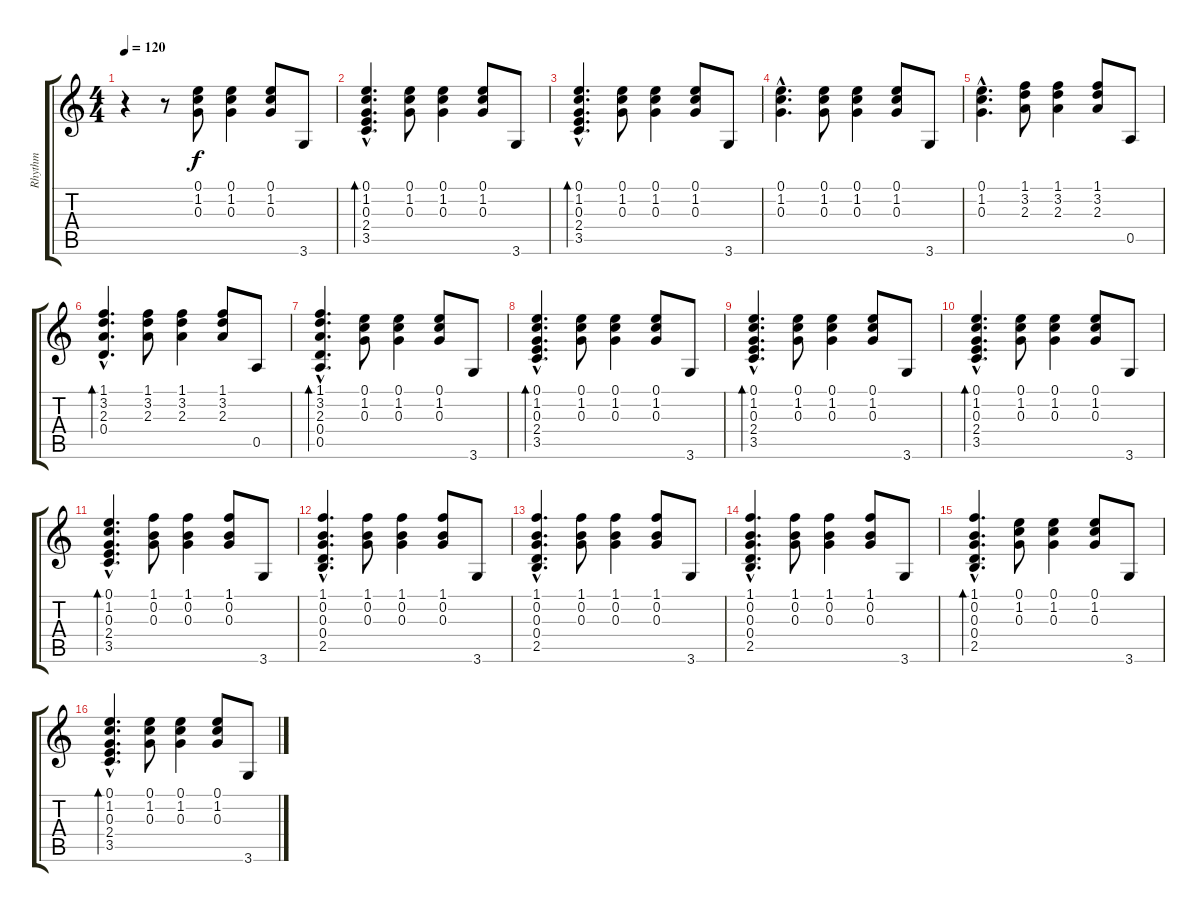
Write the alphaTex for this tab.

\track ("Rhythm" "Rhythm") {instrument acousticguitarnylon}
\staff {score tabs}
\tuning (E4 B3 G3 D3 A2 E2) {hide}
\ts (4 4)
\tempo 120
\clef g2
\ks c
r.4{dy f instrument acousticguitarnylon} r.8 (0.1 1.2 0.3).8 (0.1 1.2 0.3).4 (0.1 1.2 0.3).8 3.6.8 |
(0.1{hac} 1.2{hac} 0.3{hac} 2.4{hac} 3.5{hac}).4{d bd 60} (0.1 1.2 0.3).8 (0.1 1.2 0.3).4 (0.1 1.2 0.3).8 3.6.8 |
(0.1{hac} 1.2{hac} 0.3{hac} 2.4{hac} 3.5{hac}).4{d bd 60} (0.1 1.2 0.3).8 (0.1 1.2 0.3).4 (0.1 1.2 0.3).8 3.6.8 |
(0.1{hac} 1.2{hac} 0.3{hac}).4{d} (0.1 1.2 0.3).8 (0.1 1.2 0.3).4 (0.1 1.2 0.3).8 3.6.8 |
(0.1{hac} 1.2{hac} 0.3{hac}).4{d} (1.1 3.2 2.3).8 (1.1 3.2 2.3).4 (1.1 3.2 2.3).8 0.5.8 |
(1.1{hac} 3.2{hac} 2.3{hac} 0.4{hac}).4{d bd 60} (1.1 3.2 2.3).8 (1.1 3.2 2.3).4 (1.1 3.2 2.3).8 0.5.8 |
(1.1{hac} 3.2{hac} 2.3{hac} 0.4{hac} 0.5{hac}).4{d bd 60} (0.1 1.2 0.3).8 (0.1 1.2 0.3).4 (0.1 1.2 0.3).8 3.6.8 |
(0.1{hac} 1.2{hac} 0.3{hac} 2.4{hac} 3.5{hac}).4{d bd 60} (0.1 1.2 0.3).8 (0.1 1.2 0.3).4 (0.1 1.2 0.3).8 3.6.8 |
(0.1{hac} 1.2{hac} 0.3{hac} 2.4{hac} 3.5{hac}).4{d bd 60} (0.1 1.2 0.3).8 (0.1 1.2 0.3).4 (0.1 1.2 0.3).8 3.6.8 |
(0.1{hac} 1.2{hac} 0.3{hac} 2.4{hac} 3.5{hac}).4{d bd 60} (0.1 1.2 0.3).8 (0.1 1.2 0.3).4 (0.1 1.2 0.3).8 3.6.8 |
(0.1{hac} 1.2{hac} 0.3{hac} 2.4{hac} 3.5{hac}).4{d bd 60} (1.1 0.2 0.3).8 (1.1 0.2 0.3).4 (1.1 0.2 0.3).8 3.6.8 |
(1.1{hac} 0.2{hac} 0.3{hac} 0.4{hac} 2.5{hac}).4{d} (1.1 0.2 0.3).8 (1.1 0.2 0.3).4 (1.1 0.2 0.3).8 3.6.8 |
(1.1{hac} 0.2{hac} 0.3{hac} 0.4{hac} 2.5{hac}).4{d} (1.1 0.2 0.3).8 (1.1 0.2 0.3).4 (1.1 0.2 0.3).8 3.6.8 |
(1.1{hac} 0.2{hac} 0.3{hac} 0.4{hac} 2.5{hac}).4{d} (1.1 0.2 0.3).8 (1.1 0.2 0.3).4 (1.1 0.2 0.3).8 3.6.8 |
(1.1{hac} 0.2{hac} 0.3{hac} 0.4{hac} 2.5{hac}).4{d bd 60} (0.1 1.2 0.3).8 (0.1 1.2 0.3).4 (0.1 1.2 0.3).8 3.6.8 |
(0.1{hac} 1.2{hac} 0.3{hac} 2.4{hac} 3.5{hac}).4{d bd 60} (0.1 1.2 0.3).8 (0.1 1.2 0.3).4 (0.1 1.2 0.3).8 3.6.8
